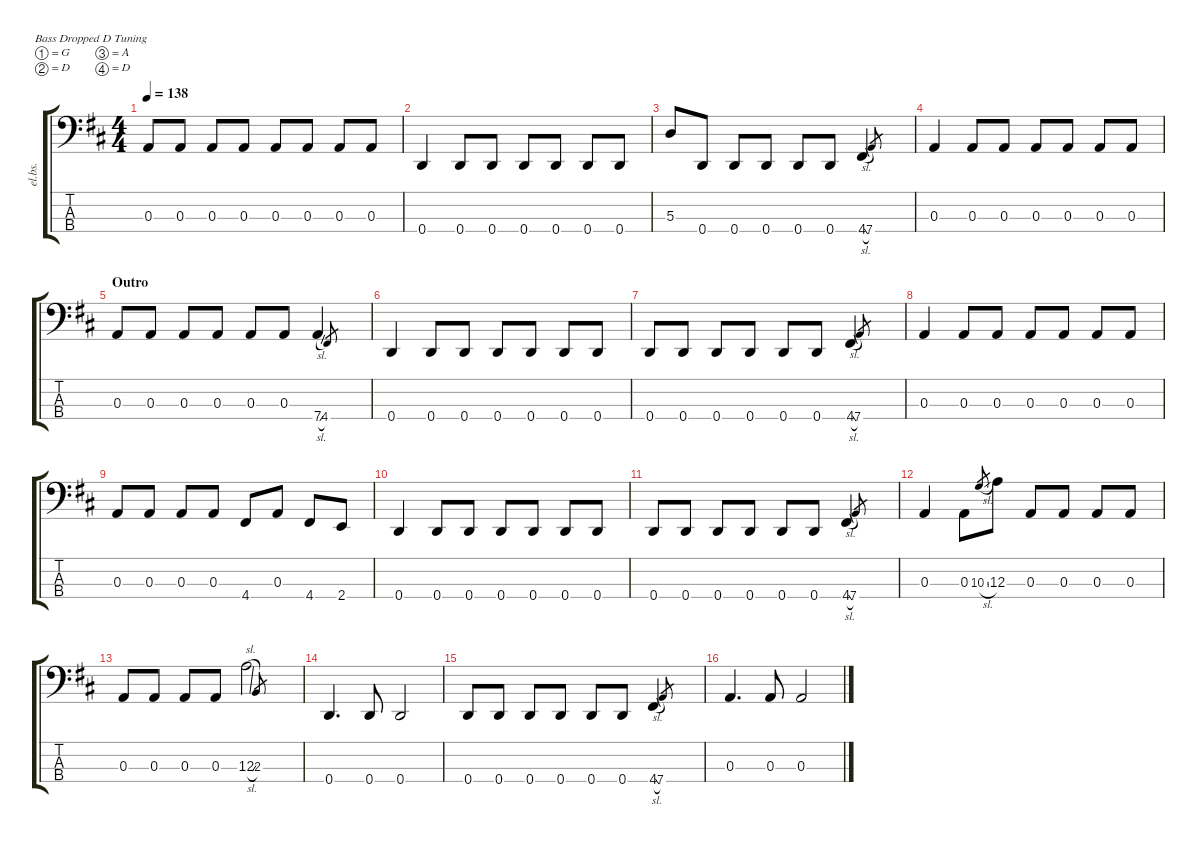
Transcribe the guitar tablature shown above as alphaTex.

\hideDynamics
\bracketExtendMode groupsimilarinstruments
\otherSystemsTrackNameOrientation horizontal
\track ("Electric Bass" "el.bs.") {instrument electricbassfinger}
\staff {score tabs}
\tuning (G2 D2 A1 D1)
\ts (4 4)
\tempo 138
\clef f4
\ks d
0.3{acc forcenatural}.8{dy f} 0.3{acc forcenatural}.8{dy mf} 0.3{acc forcenatural}.8{dy fff} 0.3{acc forcenatural}.8{dy mf} 0.3{acc forcenatural}.8{dy f} 0.3{acc forcenatural}.8 0.3{acc forcenatural}.8{dy fff} 0.3{acc forcenatural}.8{dy f} |
0.4{acc forcenatural}.4{dy ff} 0.4{acc forcenatural}.8 0.4{acc forcenatural}.8{dy f} 0.4{acc forcenatural}.8 0.4{acc forcenatural}.8 0.4{acc forcenatural}.8{dy mf} 0.4{acc forcenatural}.8 |
5.3{acc forcenatural}.8{dy ff} 0.4{acc forcenatural}.8 0.4{acc forcenatural}.8 0.4{acc forcenatural}.8 0.4{acc forcenatural}.8 0.4{acc forcenatural}.8 4.4{sl acc #}.4{dy f} 7.4{acc forcenatural}.8{gr} |
0.3{acc forcenatural}.4{dy ff} 0.3{acc forcenatural}.8 0.3{acc forcenatural}.8{dy f} 0.3{acc forcenatural}.8{dy mf} 0.3{acc forcenatural}.8 0.3{acc forcenatural}.8{dy fff} 0.3{acc forcenatural}.8{dy mp} |
\section ("" "Outro")
0.3{acc forcenatural}.8{dy f} 0.3{acc forcenatural}.8{dy mf} 0.3{acc forcenatural}.8{dy fff} 0.3{acc forcenatural}.8{dy mf} 0.3{acc forcenatural}.8{dy f} 0.3{acc forcenatural}.8 7.4{sl acc forcenatural}.4{dy fff} 4.4{acc #}.8{gr dy f} |
0.4{acc forcenatural}.4{dy ff} 0.4{acc forcenatural}.8 0.4{acc forcenatural}.8{dy f} 0.4{acc forcenatural}.8 0.4{acc forcenatural}.8 0.4{acc forcenatural}.8{dy mf} 0.4{acc forcenatural}.8 |
0.4{acc forcenatural}.8{dy ff} 0.4{acc forcenatural}.8 0.4{acc forcenatural}.8 0.4{acc forcenatural}.8 0.4{acc forcenatural}.8 0.4{acc forcenatural}.8 4.4{sl acc #}.4{dy f} 7.4{acc forcenatural}.8{gr} |
0.3{acc forcenatural}.4{dy ff} 0.3{acc forcenatural}.8 0.3{acc forcenatural}.8{dy f} 0.3{acc forcenatural}.8{dy mf} 0.3{acc forcenatural}.8 0.3{acc forcenatural}.8{dy fff} 0.3{acc forcenatural}.8{dy mp} |
0.3{acc forcenatural}.8{dy f} 0.3{acc forcenatural}.8{dy mf} 0.3{acc forcenatural}.8{dy fff} 0.3{acc forcenatural}.8{dy mf} 4.4{acc #}.8{dy f} 0.3{acc forcenatural}.8 4.4{acc #}.8{dy fff} 2.4{acc forcenatural}.8{dy f} |
0.4{acc forcenatural}.4{dy ff} 0.4{acc forcenatural}.8 0.4{acc forcenatural}.8{dy f} 0.4{acc forcenatural}.8 0.4{acc forcenatural}.8 0.4{acc forcenatural}.8{dy mf} 0.4{acc forcenatural}.8 |
0.4{acc forcenatural}.8{dy ff} 0.4{acc forcenatural}.8 0.4{acc forcenatural}.8 0.4{acc forcenatural}.8 0.4{acc forcenatural}.8 0.4{acc forcenatural}.8 4.4{sl acc #}.4{dy f} 7.4{acc forcenatural}.8{gr} |
0.3{acc forcenatural}.4{dy ff} 0.3{acc forcenatural}.8 10.3{sl acc forcenatural}.8{gr dy fff} 12.3{acc forcenatural}.8{dy f} 0.3{acc forcenatural}.8{dy mf} 0.3{acc forcenatural}.8 0.3{acc forcenatural}.8{dy fff} 0.3{acc forcenatural}.8{dy mp} |
0.3{acc forcenatural}.8{dy f} 0.3{acc forcenatural}.8{dy mf} 0.3{acc forcenatural}.8{dy fff} 0.3{acc forcenatural}.8{dy mf} 12.3{sl acc forcenatural}.2{dy f} 2.3{acc forcenatural}.8{gr} |
0.4{acc forcenatural}.4{d dy ff} 0.4{acc forcenatural}.8{dy f} 0.4{acc forcenatural}.2{dy mf} |
0.4{acc forcenatural}.8{dy ff} 0.4{acc forcenatural}.8 0.4{acc forcenatural}.8 0.4{acc forcenatural}.8 0.4{acc forcenatural}.8 0.4{acc forcenatural}.8 4.4{sl acc #}.4{dy f} 7.4{acc forcenatural}.8{gr} |
0.3{acc forcenatural}.4{d dy ff} 0.3{acc forcenatural}.8{dy fff} 0.3{acc forcenatural}.2{dy mp}
